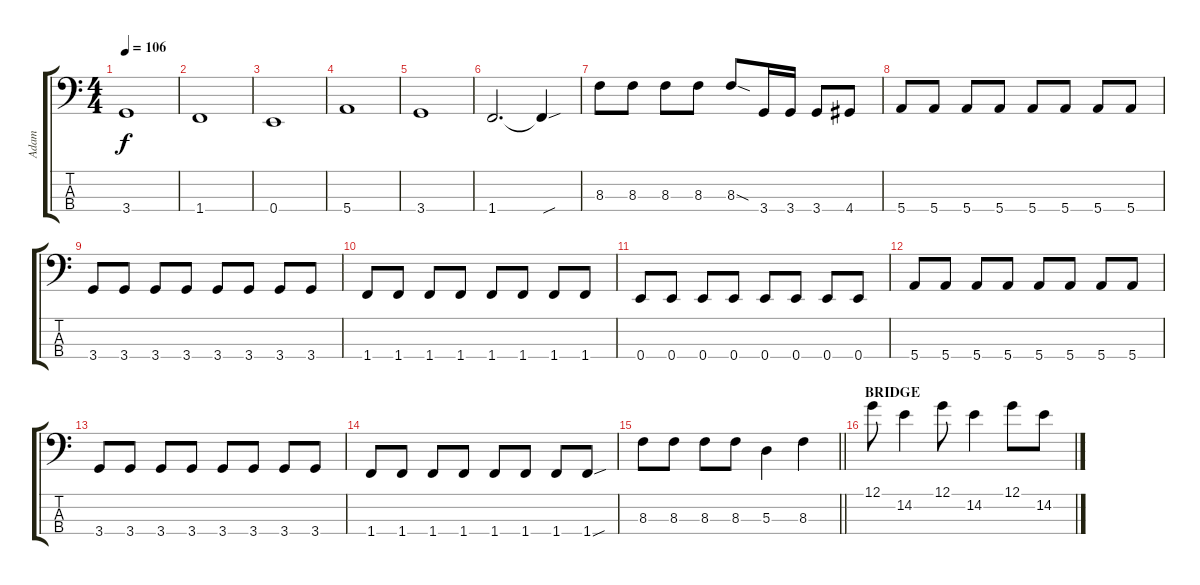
\track ("Adam" "Adam") {instrument electricbassfinger}
\staff {score tabs}
\tuning (G2 D2 A1 E1) {hide}
\ts (4 4)
\tempo 106
\clef f4
\ks c
3.4.1{dy f} |
1.4.1 |
0.4.1 |
5.4.1 |
3.4.1 |
1.4.2{d} 1.4{sou t}.4 |
8.3.8 8.3.8 8.3.8 8.3.8 8.3{sod}.8 3.4.16 3.4.16 3.4.8 4.4.8 |
5.4.8 5.4.8 5.4.8 5.4.8 5.4.8 5.4.8 5.4.8 5.4.8 |
3.4.8 3.4.8 3.4.8 3.4.8 3.4.8 3.4.8 3.4.8 3.4.8 |
1.4.8 1.4.8 1.4.8 1.4.8 1.4.8 1.4.8 1.4.8 1.4.8 |
0.4.8 0.4.8 0.4.8 0.4.8 0.4.8 0.4.8 0.4.8 0.4.8 |
5.4.8 5.4.8 5.4.8 5.4.8 5.4.8 5.4.8 5.4.8 5.4.8 |
3.4.8 3.4.8 3.4.8 3.4.8 3.4.8 3.4.8 3.4.8 3.4.8 |
1.4.8 1.4.8 1.4.8 1.4.8 1.4.8 1.4.8 1.4.8 1.4{sou}.8 |
\barLineRight lightlight
8.3.8 8.3.8 8.3.8 8.3.8 5.3.4 8.3.4 |
\section ("" "BRIDGE")
12.1.8{volume 2 instrument electricbassfinger} 14.2.4 12.1.8 14.2.4 12.1.8 14.2.8
